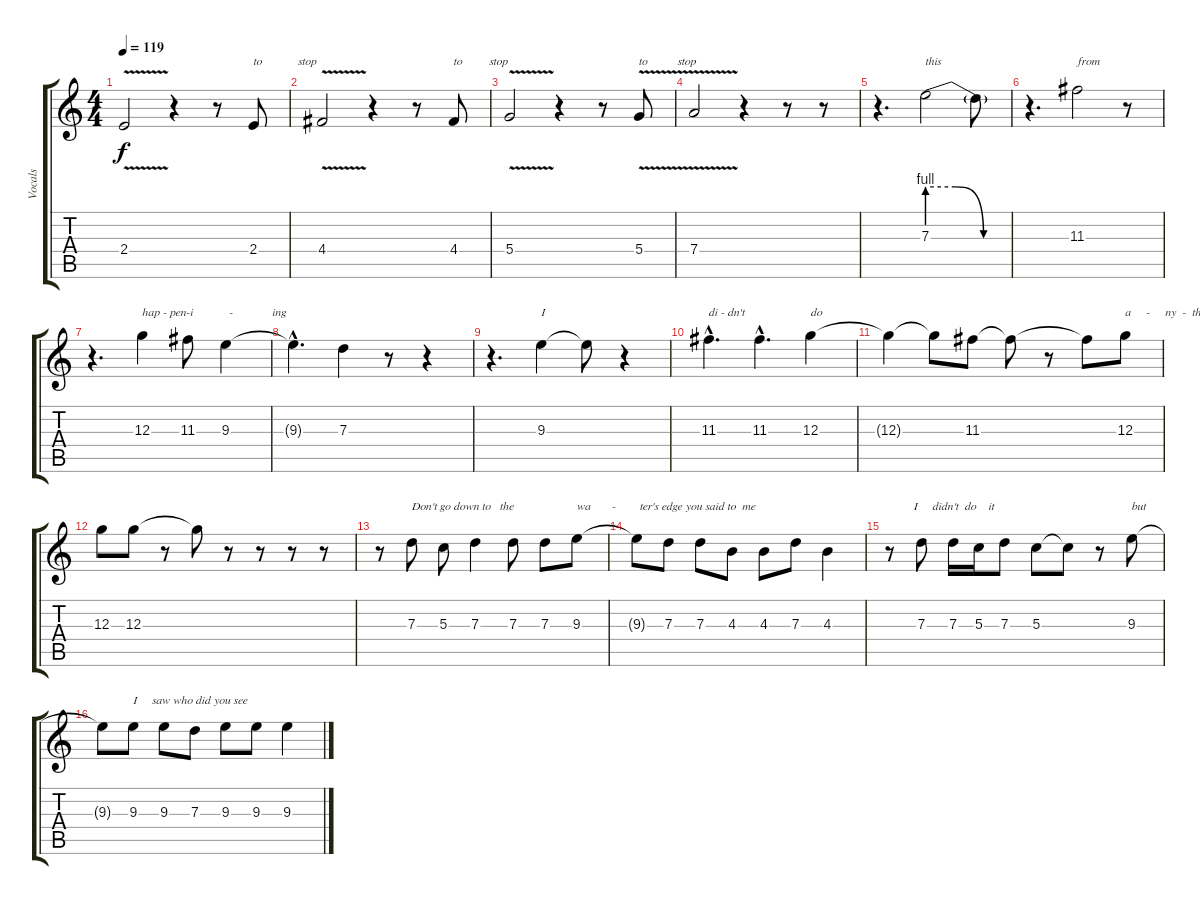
\track ("Vocals" "Vocals") {instrument contrabass}
\staff {score tabs}
\tuning (E4 B3 G3 D3 A2 E2) {hide}
\ts (4 4)
\tempo 119
\clef g2
\ks c
2.4{v}.2{dy f} r.4 r.8 2.4.8{txt "to            stop"} |
4.4{v}.2 r.4 r.8 4.4.8{txt "to         stop"} |
5.4{v}.2 r.4 r.8 5.4{v}.8{txt "to          stop"} |
7.4{v}.2 r.4 r.8 r.8 |
r.4{d} 7.3{be (custom 0 4 20 4 40 0 60 0)}.2{txt "this"} 7.3{t}.8 |
r.4{d} 11.3.2{txt "from"} r.8 |
r.4{d} 12.3.4{txt "hap - pen-i            -             ing"} 11.3.8 9.3.4 |
9.3{hac t}.4{d} 7.3.4 r.8 r.4 |
r.4{d} 9.3.4{txt "I"} 9.3{t}.8 r.4 |
11.3{hac}.4{d txt "di - dn't"} 11.3{hac}.4{d} 12.3.4{txt "do"} |
12.3{t}.4 12.3{t}.8 11.3.8 11.3{t}.8 r.8 11.3{t}.8 12.3.8{txt "a     -     ny  -  thing"} |
12.3.8 12.3.8 r.8 12.3{t}.8 r.8 r.8 r.8 r.8 |
r.8 7.3.8{txt "Don't go down to   the"} 5.3.8 7.3.4 7.3.8 7.3.8 9.3.8{txt "wa       -        ter's edge you said to  me"} |
9.3{t}.8 7.3.8 7.3.8 4.3.8 4.3.8 7.3.8 4.3.4 |
r.8{txt "        I     didn't  do    it"} 7.3.8 7.3.16 5.3.16 7.3.8 5.3.8 5.3{t}.8 r.8 9.3.8{txt "but"} |
9.3{t}.8 9.3.8{txt "I     saw who did you see"} 9.3.8 7.3.8 9.3.8 9.3.8 9.3.4
